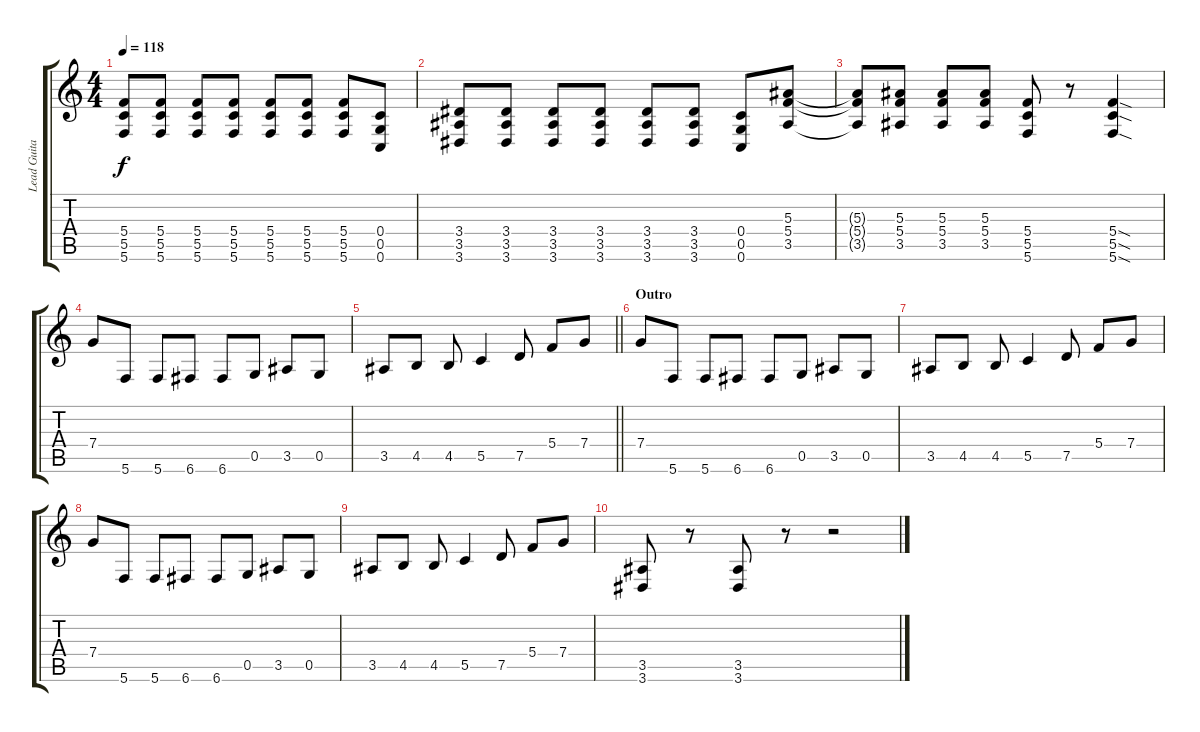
\track ("Lead Guitar (Ben Wells)" "Lead Guita") {instrument overdrivenguitar}
\staff {score tabs}
\tuning (D4 A3 F3 C3 G2 C2) {hide}
\ts (4 4)
\tempo 118
\clef g2
\ks c
(5.4{t} 5.5{t} 5.6{t}).8{dy f} (5.4 5.5 5.6).8 (5.4 5.5 5.6).8 (5.4 5.5 5.6).8 (5.4 5.5 5.6).8 (5.4 5.5 5.6).8 (5.4 5.5 5.6).8 (0.4 0.5 0.6).8 |
(3.4 3.5 3.6).8 (3.4 3.5 3.6).8 (3.4 3.5 3.6).8 (3.4 3.5 3.6).8 (3.4 3.5 3.6).8 (3.4 3.5 3.6).8 (0.4 0.5 0.6).8 (5.3 5.4 3.5).8 |
(5.3{t} 5.4{t} 3.5{t}).8 (5.3 5.4 3.5).8 (5.3 5.4 3.5).8 (5.3 5.4 3.5).8 (5.4 5.5 5.6).8 r.8 (5.4{sod} 5.5{sod} 5.6{sod}).4 |
7.4.8 5.6.8 5.6.8 6.6.8 6.6.8 0.5.8 3.5.8 0.5.8 |
\barLineRight lightlight
3.5.8 4.5.8 4.5.8 5.5.4 7.5.8 5.4.8 7.4.8 |
\section ("" "Outro")
7.4.8 5.6.8 5.6.8 6.6.8 6.6.8 0.5.8 3.5.8 0.5.8 |
3.5.8 4.5.8 4.5.8 5.5.4 7.5.8 5.4.8 7.4.8 |
7.4.8 5.6.8 5.6.8 6.6.8 6.6.8 0.5.8 3.5.8 0.5.8 |
3.5.8 4.5.8 4.5.8 5.5.4 7.5.8 5.4.8 7.4.8 |
(3.5 3.6).8 r.8 (3.5 3.6).8 r.8 r.2
